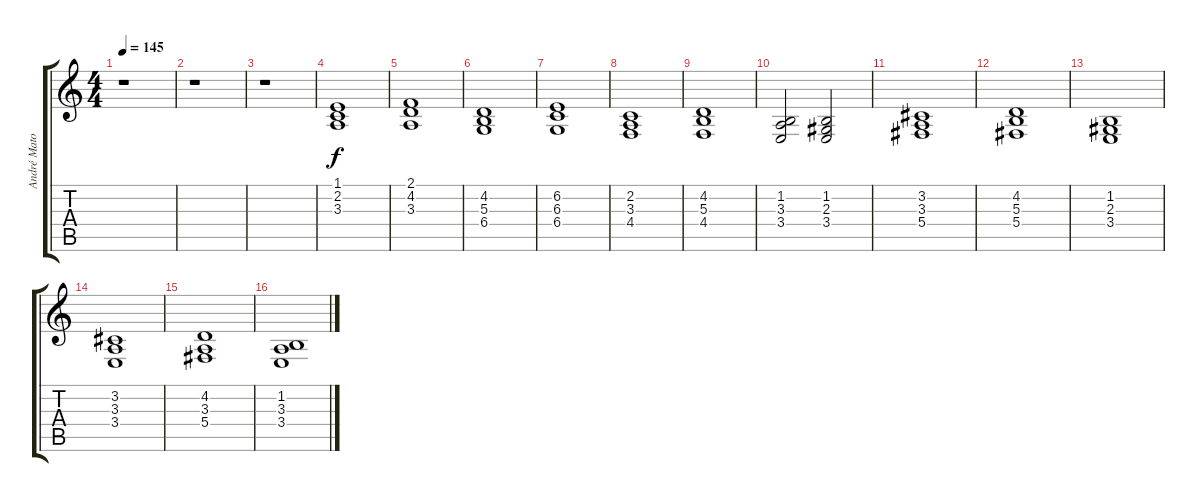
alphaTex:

\track ("André Matos - Choir" "André Mato") {instrument choiraahs}
\staff {score tabs}
\tuning (Eb4 Bb3 Gb3 Db3 Ab2 Eb2) {hide}
\ts (4 4)
\tempo 145
\clef g2
\ks c
r.1{dy f} |
r.1 |
r.1 |
(1.1 2.2 3.3).1 |
(2.1 4.2 3.3).1 |
(4.2 5.3 6.4).1 |
(6.2 6.3 6.4).1 |
(2.2 3.3 4.4).1 |
(4.2 5.3 4.4).1 |
(1.2 3.3 3.4).2 (1.2 2.3 3.4).2 |
(3.2 3.3 5.4).1 |
(4.2 5.3 5.4).1 |
(1.2 2.3 3.4).1 |
(3.2 3.3 3.4).1 |
(4.2 3.3 5.4).1 |
(1.2 3.3 3.4).1
